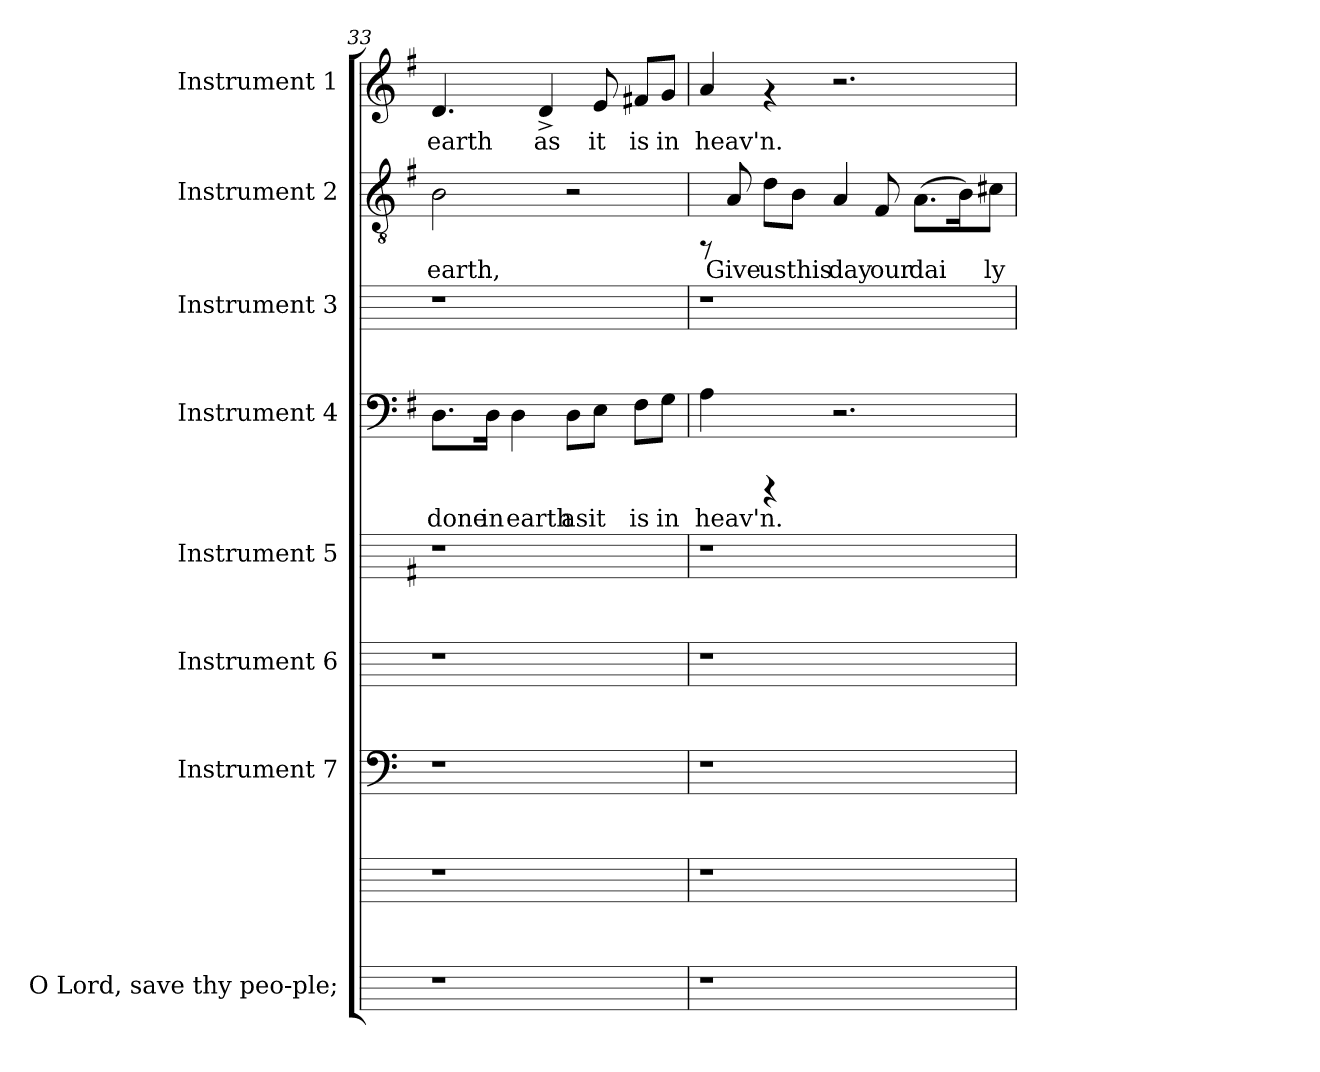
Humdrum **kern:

**kern	**kern	**kern	**kern	**kern	**kern	**text	**kern	**kern	**text	**kern	**text
*part9	*part8	*part7	*part6	*part5	*part4	*part4	*part3	*part2	*part2	*part1	*part1
*staff9	*staff8	*staff7	*staff6	*staff5	*staff4	*staff4	*staff3	*staff2	*staff2	*staff1	*staff1
*I"O Lord, save thy peo-ple;	*	*I"Instrument 7	*I"Instrument 6	*I"Instrument 5	*I"Instrument 4	*	*I"Instrument 3	*I"Instrument 2	*	*I"Instrument 1	*
!!LO:PB:g=z
*	*	*clefF4	*	*	*clefF4	*	*	*clefGv2	*	*clefG2	*
*	*	*	*	*ITrd-3c-5	*	*	*	*ITrd-3c-5	*	*ITrd-3c-5	*
*k[]	*k[]	*k[]	*k[]	*k[]	*k[f#]	*	*k[]	*k[]	*	*k[]	*
*C:	*C:	*C:	*C:	*C:	*G:	*	*C:	*C:	*	*C:	*
=33	=33	=33	=33	=33	=33	=33	=33	=33	=33	=33	=33
!	!	!	!	!	!	!LO:LY:b:cj	!	!	!LO:LY:b:cj	!	!LO:LY:b:cj
1r	1r	1r	1r	1r	8.D\L	done	1r	2e\	earth,	4.g/	earth
!	!	!	!	!	!	!LO:LY:b:cj	!	!	!	!	!
.	.	.	.	.	16D\J	in	.	.	.	.	.
!	!	!	!	!	!	!LO:LY:b:cj	!	!	!	!	!
.	.	.	.	.	4D\	earth	.	.	.	.	.
!	!	!	!	!	!	!	!	!	!	!	!LO:LY:b:cj
.	.	.	.	.	.	.	.	.	.	4g^</	as
!	!	!	!	!	!	!LO:LY:b:cj	!	!	!	!	!
.	.	.	.	.	8D\L	as	.	2r	.	.	.
!	!	!	!	!	!	!LO:LY:b:cj	!	!	!	!	!LO:LY:b:cj
.	.	.	.	.	8E\J	it	.	.	.	8a/	it
!	!	!	!	!	!	!LO:LY:b:cj	!	!	!	!	!LO:LY:b:cj
.	.	.	.	.	8F#\L	is	.	.	.	8bn/L	is
!	!	!	!	!	!	!LO:LY:b:cj	!	!	!	!	!LO:LY:b:cj
.	.	.	.	.	8G\J	in	.	.	.	8cc/J	in
=34	=34	=34	=34	=34	=34	=34	=34	=34	=34	=34	=34
!	!	!	!	!	!	!LO:LY:b:cj	!	!	!	!	!LO:LY:b:cj
1r	1r	1r	1r	1r	4A\	heav'n.	1r	8rFF	.	4dd/	heav'n.
!	!	!	!	!	!	!	!	!	!LO:LY:b:cj	!	!
.	.	.	.	.	.	.	.	8d/	Give	.	.
!	!	!	!	!	!	!	!	!	!LO:LY:b:cj	!	!
.	.	.	.	.	4rCCC	.	.	8g\L	us	4rf	.
!	!	!	!	!	!	!	!	!	!LO:LY:b:cj	!	!
.	.	.	.	.	.	.	.	8e\J	this	.	.
!	!	!	!	!	!	!	!	!	!LO:LY:b:cj	!	!
.	.	.	.	.	2.r	.	.	4d/	day	2.r	.
!	!	!	!	!	!	!	!	!	!LO:LY:b:cj	!	!
.	.	.	.	.	.	.	.	8B/	our	.	.
!	!	!	!	!	!	!	!	!	!LO:LY:b:cj	!	!
.	.	.	.	.	.	.	.	(>8.d\L	dai-	.	.
4ryy	4ryy	4ryy	4ryy	4ryy	.	.	4ryy	.	.	.	.
!	!	!	!	!	!	!	!	!	!LO:LY:b:cj	!	!
.	.	.	.	.	.	.	.	16e\)	--	.	.
!	!	!	!	!	!	!	!	!	!LO:LY:b:cj	!	!
.	.	.	.	.	.	.	.	8f#X\J	-ly	.	.
=	=	=	=	=	=	=	=	=	=	=	=
*-	*-	*-	*-	*-	*-	*-	*-	*-	*-	*-	*-
